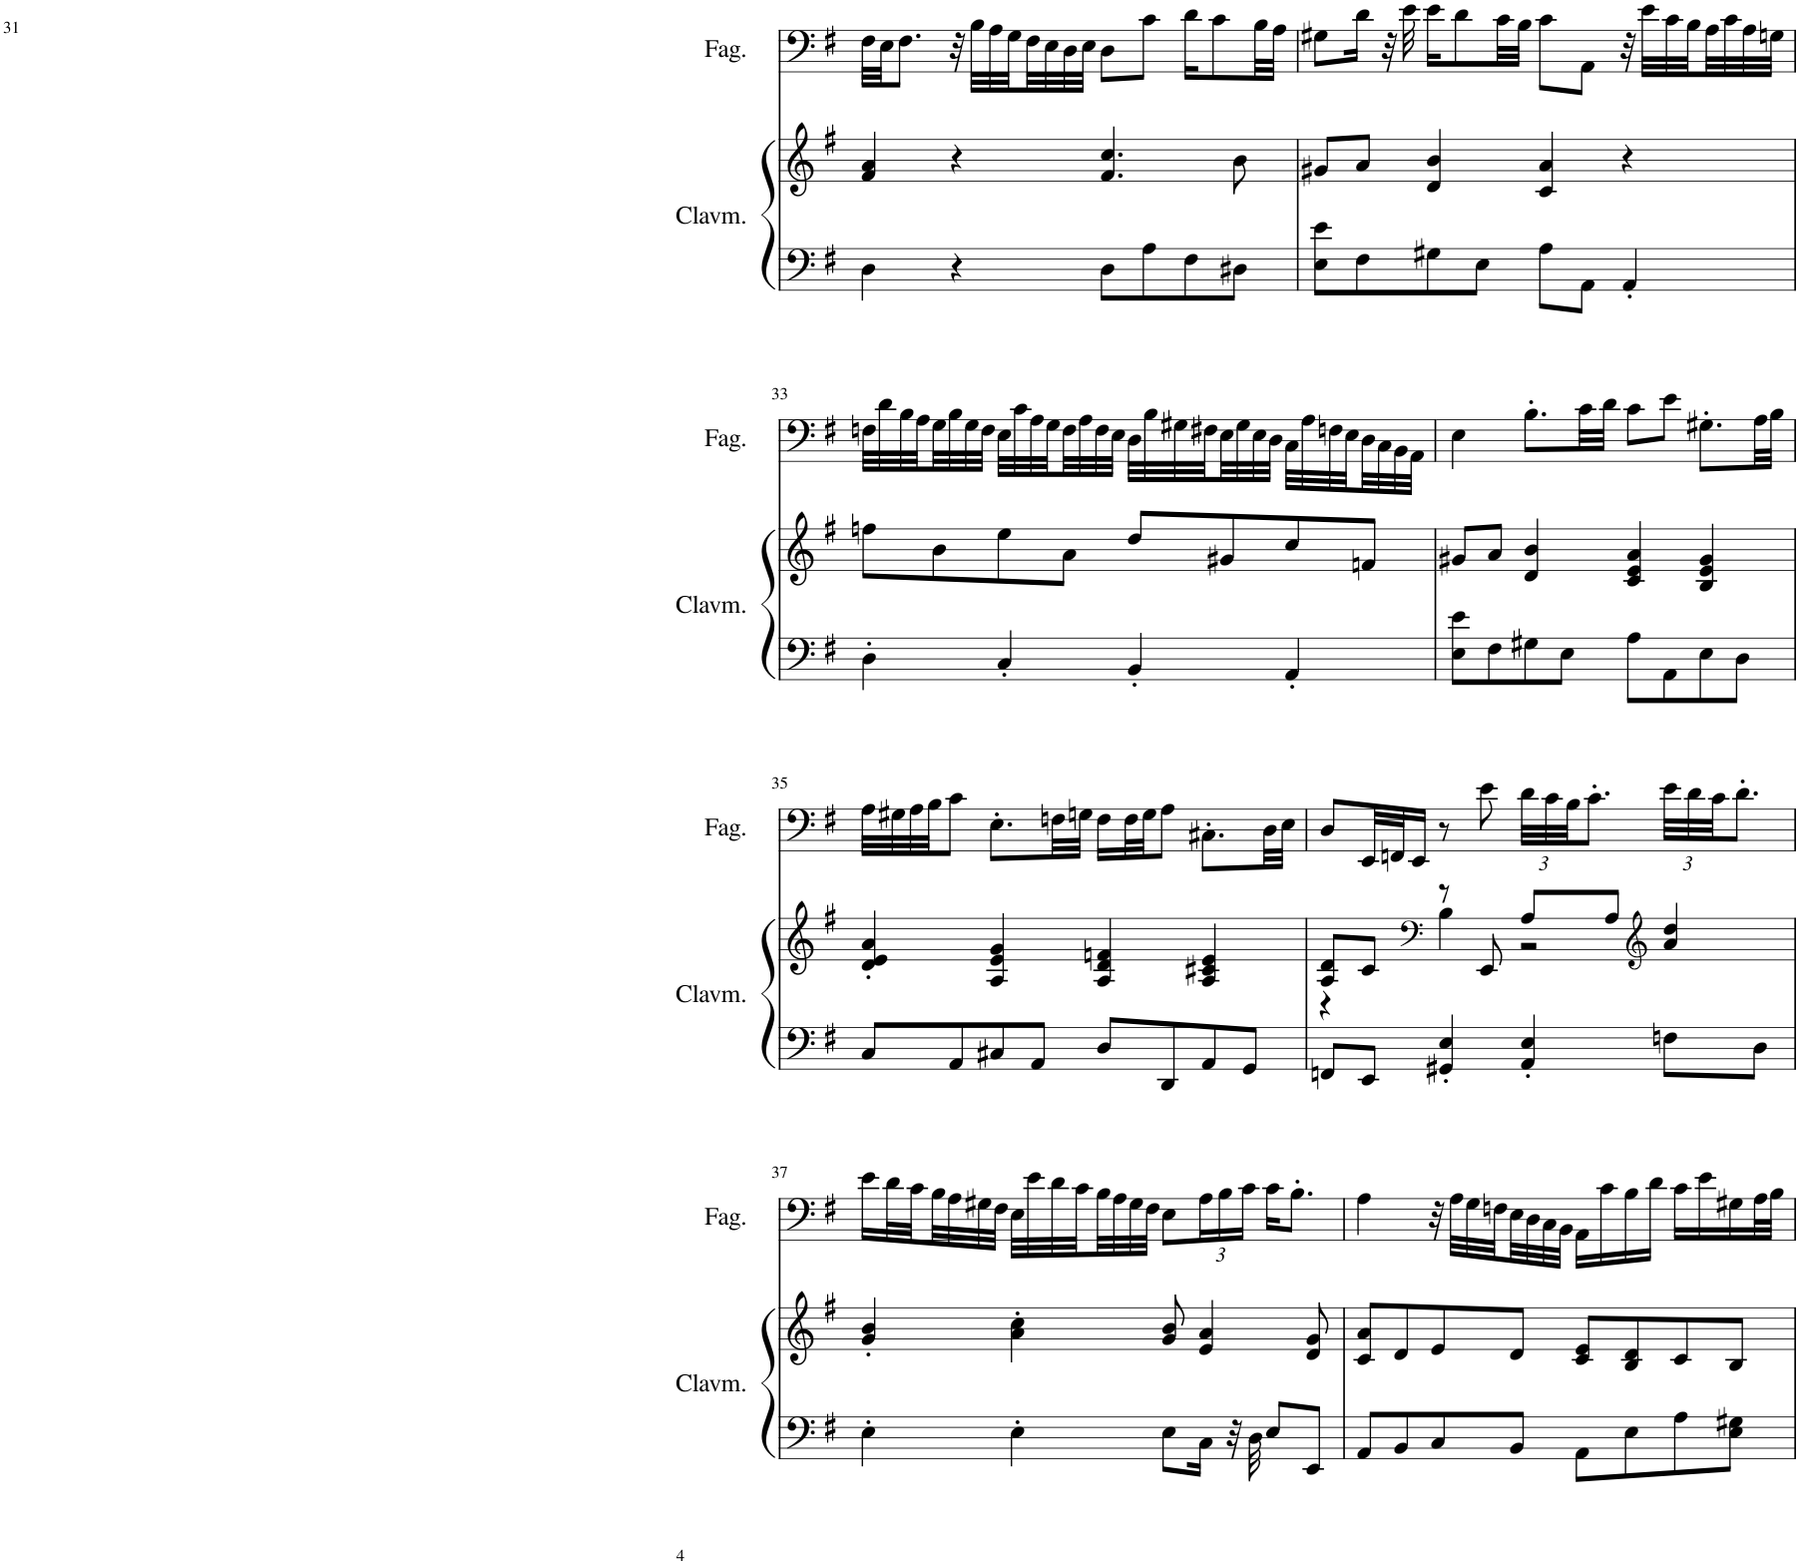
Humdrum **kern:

**kern	**kern	**kern
*part2	*part2	*part1
*staff3	*staff2	*staff1
*I"Clavicémbalo	*	*I"Fagot, Fagotto
*I'Clavm.	*	*I'Fag.
!!LO:PB:g=z
*clefF4	*clefG2	*clefF4
*k[f#]	*k[f#]	*k[f#]
*M4/4	*M4/4	*M4/4
=31	=31	=31
4D\	4f#/ 4a/	32F#\LLL
.	.	32E\JJ
.	.	8.F#\J
4r	4r	32r
.	.	32B\LLL
.	.	32A\
.	.	32G\
.	.	32F#\
.	.	32E\
.	.	32D\
.	.	32E\JJJ
8D\L	4.f#/ 4.cc/	8D\L
8A\	.	8c\J
8F#\	.	16d\KL
.	.	8c\
8D#X\J	8b\	.
.	.	32B\LL
.	.	32A\JJJ
=32	=32	=32
8E\ 8e\L	8g#X/L	8G#X\L
8F#\	8a/J	16d\Jk
.	.	32r
.	.	32e\
8G#X\	4d/ 4b/	16e\KL
.	.	8d\
8E\J	.	.
.	.	32c\LL
.	.	32B\JJJ
8A\L	4c/ 4a/	8c\L
8AA\J	.	8AA\J
4AA'/	4r	32r
.	.	32e\LLL
.	.	32c\
.	.	32B\
.	.	32A\
.	.	32c\
.	.	32A\
.	.	32Gn\JJJ
!!LO:LB:g=z
=33	=33	=33
4D'\	8ffn\L	32Fn\LLL
.	.	32d\
.	.	32B\
.	.	32A\
.	8b\	32G\
.	.	32B\
.	.	32G\
.	.	32F\JJJ
4C'/	8ee\	32E\LLL
.	.	32c\
.	.	32A\
.	.	32G\
.	8a\J	32F\
.	.	32A\
.	.	32F\
.	.	32E\JJJ
4BB'/	8dd/L	32D\LLL
.	.	32B\
.	.	32G#X\
.	.	32F#X\
.	8g#X/	32E\
.	.	32G#\
.	.	32E\
.	.	32D\JJJ
4AA'/	8cc/	32C\LLL
.	.	32A\
.	.	32Fn\
.	.	32E\
.	8fn/J	32D\
.	.	32C\
.	.	32BB\
.	.	32AA\JJJ
=34	=34	=34
8E\ 8e\L	8g#X/L	4E\
8F#\	8a/J	.
8G#X\	4d/ 4b/	8.B'\L
8E\J	.	.
.	.	32c\LL
.	.	32d\JJJ
8A\L	4c/ 4e/ 4a/	8c\L
8AA\	.	8e\J
8E\	4B/ 4e/ 4g#/	8.G#X'\L
8D\J	.	.
.	.	32A\LL
.	.	32B\JJJ
!!LO:LB:g=z
=35	=35	=35
8C/L	4d/' 4e/' 4a/'	32A\LLL
.	.	32G#X\
.	.	32A\
.	.	32B\JJ
8AA/	.	8c\J
8C#X/	4A/ 4e/ 4g/	8.E'\L
8AA/J	.	.
.	.	32Fn\LL
.	.	32Gn\JJJ
8D/L	4A/ 4d/ 4fn/	16F\LL
.	.	32F\L
.	.	32G\JJ
8DD/	.	8A\J
8AA/	4A/ 4c#X/ 4e/	8.C#X'\L
8GG/J	.	.
.	.	32D\LL
.	.	32E\JJJ
=36	=36	=36
*	*^	*
8FFn/L	8A/ 8d/L	4r	8D/L
8EE/J	8c/J	.	32EE/LL
.	.	.	32FFn/J
.	.	.	16EE/JJ
*	*clefF4	*	*
4GG#X/' 4E/'	8r	4B\	8r
.	8EE/	.	8e\
*	*	*	*Xbrackettup
4AA/' 4E/'	8A/L	2r	48d\LLL
.	.	.	48c\
.	.	.	48B\JJ
.	.	.	8.c'\J
.	8A/J	.	.
*	*clefG2	*	*
8Fn\L	4a/ 4dd/	.	48e\LLL
.	.	.	48d\
.	.	.	48c\JJ
.	.	.	8.d'\J
8D\J	.	.	.
*	*v	*v	*
!!LO:LB:g=z
=37	=37	=37
4E'\	4g/' 4b/'	16e\LL
.	.	32d\L
.	.	32c\
.	.	32B\
.	.	32A\
.	.	32G#X\
.	.	32F#\JJJ
4E'\	4a\' 4cc\'	32E\LLL
.	.	32e\
.	.	32d\
.	.	32c\
.	.	32B\
.	.	32A\
.	.	32G#\
.	.	32F#\JJJ
8E\L	8g/ 8b/	8E\L
16C\Jk	4e/ 4a/	24A\L
.	.	24B\
32r	.	.
.	.	24c\JJ
32D\	.	.
8E/L	.	16c\KL
.	.	8.B'\J
8EE/J	8d/ 8g/	.
=38	=38	=38
8AA/L	8c/ 8a/L	4A\
8BB/	8d/	.
8C/	8e/	32r
.	.	32A\LLL
.	.	32G\
.	.	32Fn\
8BB/J	8d/J	32E\
.	.	32D\
.	.	32C\
.	.	32BB\JJJ
8AA\L	8c/ 8e/L	16AA\LL
.	.	16c\
8E\	8B/ 8d/	16B\
.	.	16d\JJ
8A\	8c/	16c\LL
.	.	16e\
8E\ 8G#X\J	8B/J	16G#X\
.	.	32A\L
.	.	32B\JJJ
=	=	=
*-	*-	*-
